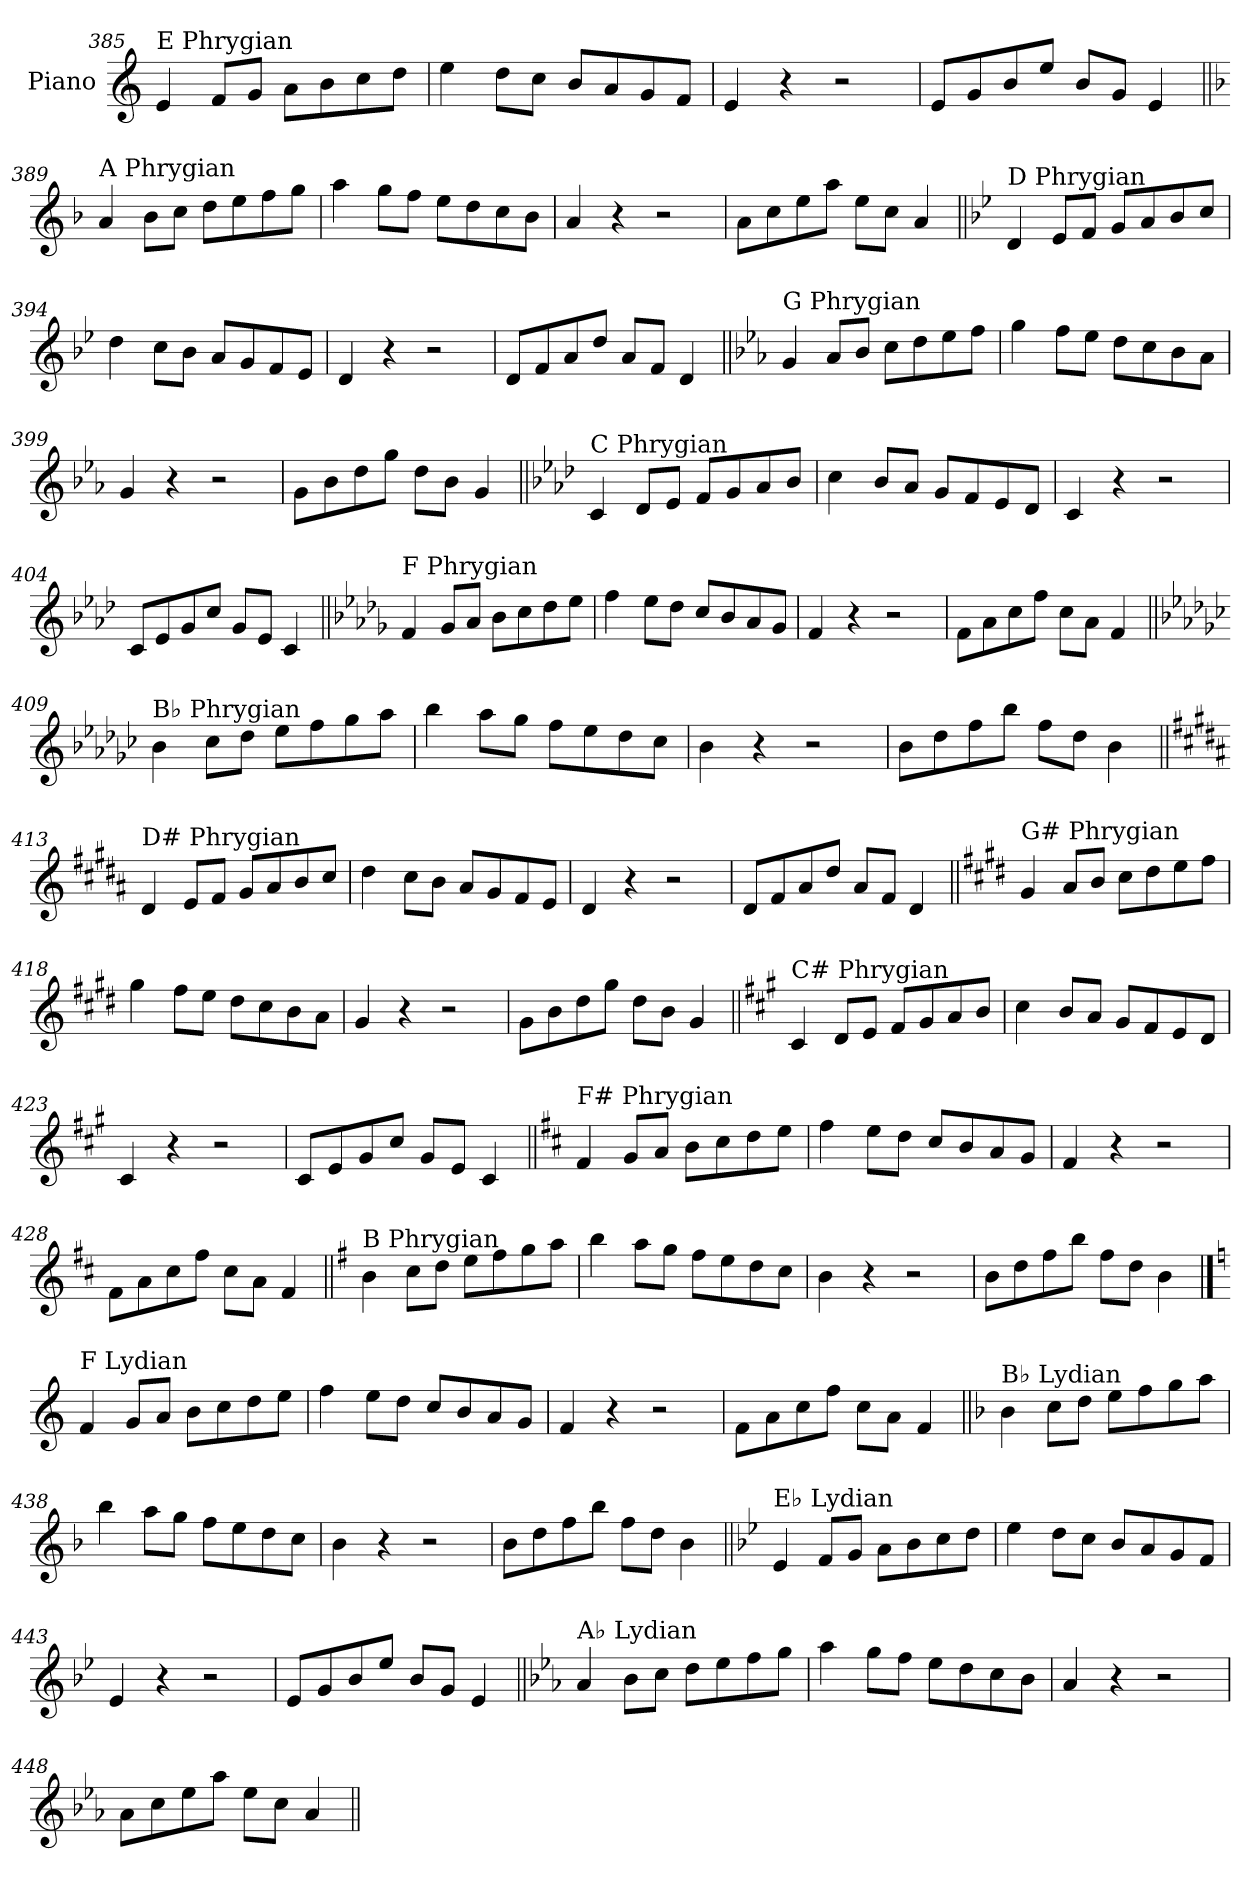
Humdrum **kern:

**kern
*part1
*staff1
*I"Piano
*I'Pno.
!!LO:PB:g=z
*clefG2
*k[]
=385
!LO:TX:a:t=E Phrygian
4e/
8f/L
8g/J
8a\L
8b\
8cc\
8dd\J
=386
4ee\
8dd\L
8cc\J
8b/L
8a/
8g/
8f/J
=387
4e/
4r
2r
=388
8e/L
8g/
8b/
8ee/J
8b/L
8g/J
4e/
!!LO:LB:g=z
=389||
*k[b-]
!LO:TX:a:t=A Phrygian
4a/
8b-\L
8cc\J
8dd\L
8ee\
8ff\
8gg\J
=390
4aa\
8gg\L
8ff\J
8ee\L
8dd\
8cc\
8b-\J
=391
4a/
4r
2r
=392
8a\L
8cc\
8ee\
8aa\J
8ee\L
8cc\J
4a/
!!LO:LB:g=z
=393||
*k[b-e-]
!LO:TX:a:t=D Phrygian
4d/
8e-/L
8f/J
8g/L
8a/
8b-/
8cc/J
=394
4dd\
8cc\L
8b-\J
8a/L
8g/
8f/
8e-/J
=395
4d/
4r
2r
=396
8d/L
8f/
8a/
8dd/J
8a/L
8f/J
4d/
!!LO:LB:g=z
=397||
*k[b-e-a-]
!LO:TX:a:t=G Phrygian
4g/
8a-/L
8b-/J
8cc\L
8dd\
8ee-\
8ff\J
=398
4gg\
8ff\L
8ee-\J
8dd\L
8cc\
8b-\
8a-\J
=399
4g/
4r
2r
=400
8g\L
8b-\
8dd\
8gg\J
8dd\L
8b-\J
4g/
!!LO:LB:g=z
=401||
*k[b-e-a-d-]
!LO:TX:a:t=C Phrygian
4c/
8d-/L
8e-/J
8f/L
8g/
8a-/
8b-/J
=402
4cc\
8b-/L
8a-/J
8g/L
8f/
8e-/
8d-/J
=403
4c/
4r
2r
=404
8c/L
8e-/
8g/
8cc/J
8g/L
8e-/J
4c/
!!LO:LB:g=z
=405||
*k[b-e-a-d-g-]
!LO:TX:a:t=F Phrygian
4f/
8g-/L
8a-/J
8b-\L
8cc\
8dd-\
8ee-\J
=406
4ff\
8ee-\L
8dd-\J
8cc/L
8b-/
8a-/
8g-/J
=407
4f/
4r
2r
=408
8f\L
8a-\
8cc\
8ff\J
8cc\L
8a-\J
4f/
!!LO:LB:g=z
=409||
*k[b-e-a-d-g-c-]
!LO:TX:a:t=B♭ Phrygian
4b-\
8cc-\L
8dd-\J
8ee-\L
8ff\
8gg-\
8aa-\J
=410
4bb-\
8aa-\L
8gg-\J
8ff\L
8ee-\
8dd-\
8cc-\J
=411
4b-\
4r
2r
=412
8b-\L
8dd-\
8ff\
8bb-\J
8ff\L
8dd-\J
4b-\
!!LO:LB:g=z
=413||
*k[f#c#g#d#a#]
!LO:TX:a:t=D# Phrygian
4d#/
8e/L
8f#/J
8g#/L
8a#/
8b/
8cc#/J
=414
4dd#\
8cc#\L
8b\J
8a#/L
8g#/
8f#/
8e/J
=415
4d#/
4r
2r
=416
8d#/L
8f#/
8a#/
8dd#/J
8a#/L
8f#/J
4d#/
!!LO:LB:g=z
=417||
*k[f#c#g#d#]
!LO:TX:a:t=G# Phrygian
4g#/
8a/L
8b/J
8cc#\L
8dd#\
8ee\
8ff#\J
=418
4gg#\
8ff#\L
8ee\J
8dd#\L
8cc#\
8b\
8a\J
=419
4g#/
4r
2r
=420
8g#\L
8b\
8dd#\
8gg#\J
8dd#\L
8b\J
4g#/
!!LO:LB:g=z
=421||
*k[f#c#g#]
!LO:TX:a:t=C# Phrygian
4c#/
8d/L
8e/J
8f#/L
8g#/
8a/
8b/J
=422
4cc#\
8b/L
8a/J
8g#/L
8f#/
8e/
8d/J
=423
4c#/
4r
2r
=424
8c#/L
8e/
8g#/
8cc#/J
8g#/L
8e/J
4c#/
!!LO:LB:g=z
=425||
*k[f#c#]
!LO:TX:a:t=F# Phrygian
4f#/
8g/L
8a/J
8b\L
8cc#\
8dd\
8ee\J
=426
4ff#\
8ee\L
8dd\J
8cc#/L
8b/
8a/
8g/J
=427
4f#/
4r
2r
=428
8f#\L
8a\
8cc#\
8ff#\J
8cc#\L
8a\J
4f#/
!!LO:LB:g=z
=429||
*k[f#]
!LO:TX:a:t=B Phrygian
4b\
8cc\L
8dd\J
8ee\L
8ff#\
8gg\
8aa\J
=430
4bb\
8aa\L
8gg\J
8ff#\L
8ee\
8dd\
8cc\J
=431
4b\
4r
2r
=432
8b\L
8dd\
8ff#\
8bb\J
8ff#\L
8dd\J
4b\
!!LO:PB:g=z
==433
*k[]
!LO:TX:a:t=F Lydian
4f/
8g/L
8a/J
8b\L
8cc\
8dd\
8ee\J
=434
4ff\
8ee\L
8dd\J
8cc/L
8b/
8a/
8g/J
=435
4f/
4r
2r
=436
8f\L
8a\
8cc\
8ff\J
8cc\L
8a\J
4f/
!!LO:LB:g=z
=437||
*k[b-]
!LO:TX:a:t=B♭ Lydian
4b-\
8cc\L
8dd\J
8ee\L
8ff\
8gg\
8aa\J
=438
4bb-\
8aa\L
8gg\J
8ff\L
8ee\
8dd\
8cc\J
=439
4b-\
4r
2r
=440
8b-\L
8dd\
8ff\
8bb-\J
8ff\L
8dd\J
4b-\
!!LO:LB:g=z
=441||
*k[b-e-]
!LO:TX:a:t=E♭ Lydian
4e-/
8f/L
8g/J
8a\L
8b-\
8cc\
8dd\J
=442
4ee-\
8dd\L
8cc\J
8b-/L
8a/
8g/
8f/J
=443
4e-/
4r
2r
=444
8e-/L
8g/
8b-/
8ee-/J
8b-/L
8g/J
4e-/
!!LO:LB:g=z
=445||
*k[b-e-a-]
!LO:TX:a:t=A♭ Lydian
4a-/
8b-\L
8cc\J
8dd\L
8ee-\
8ff\
8gg\J
=446
4aa-\
8gg\L
8ff\J
8ee-\L
8dd\
8cc\
8b-\J
=447
4a-/
4r
2r
=448
8a-\L
8cc\
8ee-\
8aa-\J
8ee-\L
8cc\J
4a-/
=||
*-
